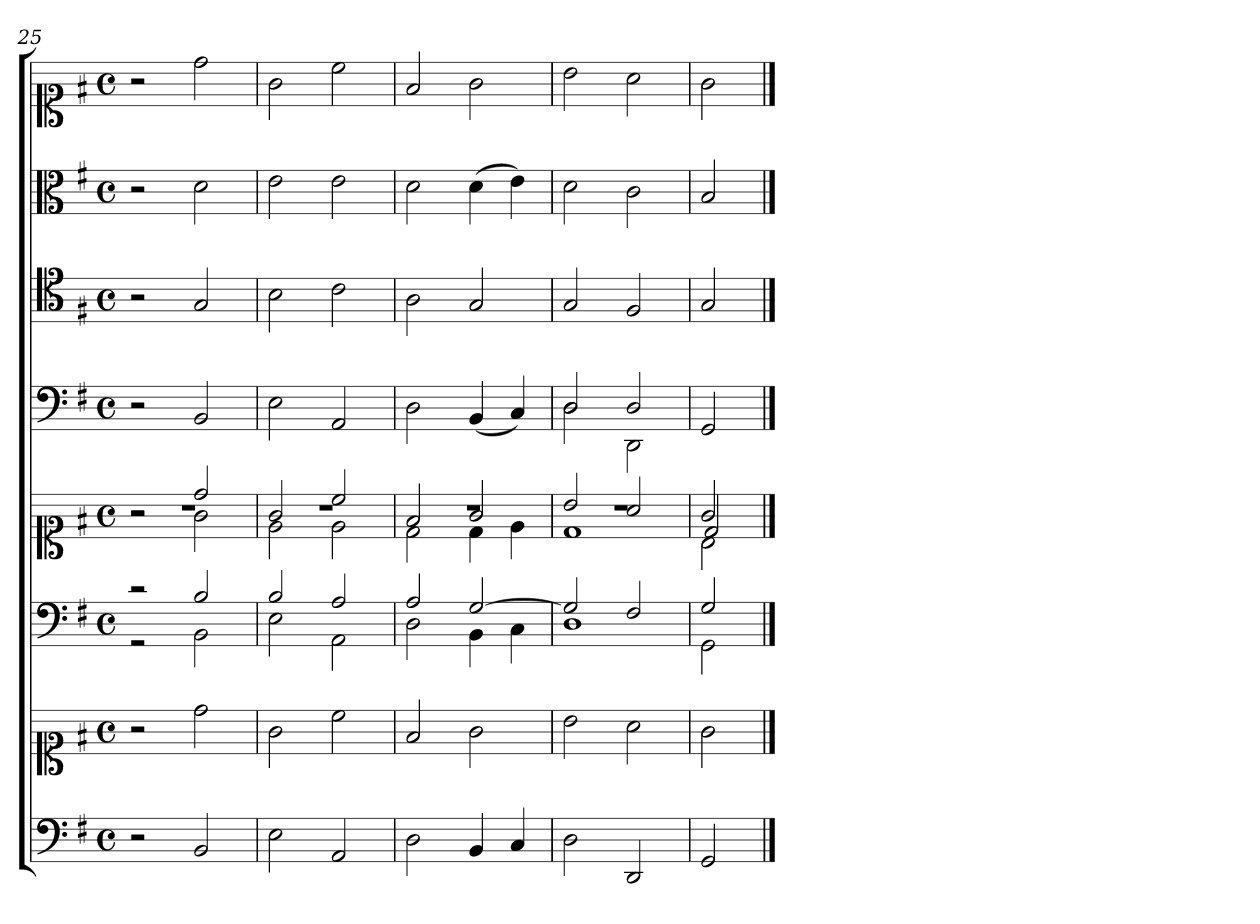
**kern	**kern	**kern	**kern	**kern	**kern	**kern	**kern
*part6	*part6	*part5	*part5	*part4	*part3	*part2	*part1
*staff8	*staff7	*staff6	*staff5	*staff4	*staff3	*staff2	*staff1
*clefF4	*clefC1	*clefF4	*clefC1	*clefF4	*clefC4	*clefC3	*clefC1
*k[f#]	*k[f#]	*k[f#]	*k[f#]	*k[f#]	*k[f#]	*k[f#]	*k[f#]
*G:	*G:	*G:	*G:	*G:	*G:	*G:	*G:
*M4/4	*M4/4	*M4/4	*M4/4	*M4/4	*M4/4	*M4/4	*M4/4
*met(c)	*met(c)	*met(c)	*met(c)	*met(c)	*met(c)	*met(c)	*met(c)
=25	=25	=25	=25	=25	=25	=25	=25
*	*	*^	*^	*	*	*	*
*	*	*	*	*	*^	*	*	*	*
2r	2r	2r	2r	2r	2r	1r	2r	2r	2r	2r
2BB	2dd	2B	2BB	2dd	2g	.	2BB	2G	2d	2dd
=26	=26	=26	=26	=26	=26	=26	=26	=26	=26	=26
2E	2g	2B	2E	2g	2e	1r	2E	2B	2e	2g
2AA	2cc	2A	2AA	2cc	2e	.	2AA	2c	2e	2cc
=27	=27	=27	=27	=27	=27	=27	=27	=27	=27	=27
2D	2f#	2A	2D	2f#	2d	1r	2D	2A	2d	2f#
4BB	2g	[2G	4BB	2g	4d	.	(4BB	2G	(4d	2g
4C	.	.	4C	.	4e	.	4C)	.	4e)	.
=28	=28	=28	=28	=28	=28	=28	=28	=28	=28	=28
*	*	*	*	*	*	*	*^	*	*	*
2D	2b	2G]	1D	2b	1d	1r	2D	2D	2G	2d	2b
2DD	2a	2F#	.	2a	.	.	2D	2DD	2F#	2c	2a
*	*	*	*	*	*	*	*v	*v	*	*	*
=29	=29	=29	=29	=29	=29	=29	=29	=29	=29	=29
2GG	2g	2G	2GG	2g	2B	2d/	2GG	2G	2B	2g
*	*	*v	*v	*	*	*	*	*	*	*
*	*	*	*v	*v	*v	*	*	*	*
==	==	==	==	==	==	==	==
*-	*-	*-	*-	*-	*-	*-	*-
